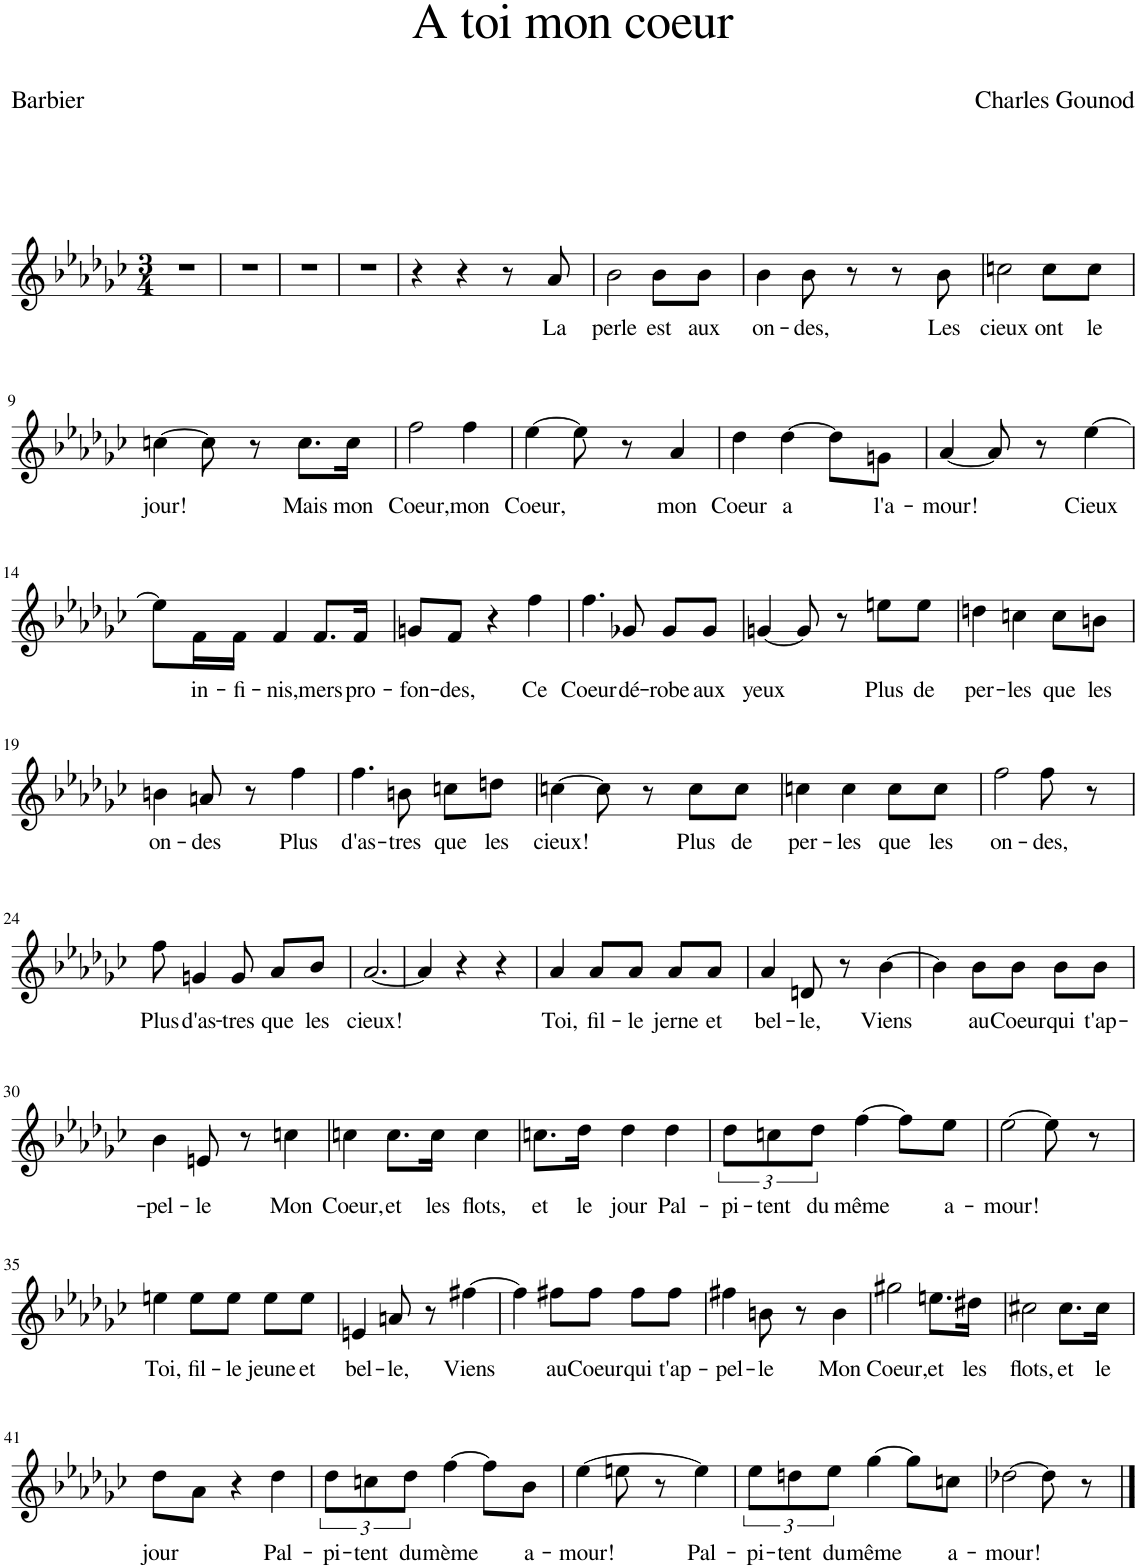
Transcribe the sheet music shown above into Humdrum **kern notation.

**kern	**text
*part1	*part1
*staff1	*staff1
*I"Piano	*
*I'Pno	*
*clefG2	*
*k[b-e-a-d-g-c-]	*
*M3/4	*
=1	=1
2.r	.
=2	=2
2.r	.
=3	=3
2.r	.
=4	=4
2.r	.
=5	=5
4r	.
4r	.
8r	.
!	!LO:LY:b
8a-/	La
=6	=6
!	!LO:LY:b
2b-\	perle
!	!LO:LY:b
8b-\L	est
!	!LO:LY:b
8b-\J	aux
=7	=7
!	!LO:LY:b
4b-\	on-
!	!LO:LY:b
8b-\	-des,
8r	.
8r	.
!	!LO:LY:b
8b-\	Les
=8	=8
!	!LO:LY:b
2ccn\	cieux
!	!LO:LY:b
8cc\L	ont
!	!LO:LY:b
8cc\J	le
!!LO:LB:g=z
=9	=9
!	!LO:LY:b
[4ccn\	jour!
8cc\]	.
8r	.
!	!LO:LY:b
8.cc\L	Mais
!	!LO:LY:b
16cc\Jk	mon
=10	=10
!	!LO:LY:b
2ff\	Coeur,
!	!LO:LY:b
4ff\	mon
=11	=11
!	!LO:LY:b
[4ee-\	Coeur,
8ee-\]	.
8r	.
!	!LO:LY:b
4a-/	mon
=12	=12
!	!LO:LY:b
4dd-\	Coeur
!	!LO:LY:b
[4dd-\	a
8dd-\L]	.
!	!LO:LY:b
8gn\J	l'a-
=13	=13
!	!LO:LY:b
[4a-/	-mour!
8a-/]	.
8r	.
!	!LO:LY:b
[4ee-\	Cieux
!!LO:LB:g=z
=14	=14
8ee-\L]	.
!	!LO:LY:b
16f\L	in-
!	!LO:LY:b
16f\JJ	-fi-
!	!LO:LY:b
4f/	-nis,
!	!LO:LY:b
8.f/L	mers
!	!LO:LY:b
16f/Jk	pro-
=15	=15
!	!LO:LY:b
8gn/L	-fon-
!	!LO:LY:b
8f/J	-des,
4r	.
!	!LO:LY:b
4ff\	Ce
=16	=16
!	!LO:LY:b
4.ff\	Coeur
!	!LO:LY:b
8g-X/	dé-
!	!LO:LY:b
8g-/L	-robe
!	!LO:LY:b
8g-/J	aux
=17	=17
!	!LO:LY:b
[4gn/	yeux
8g/]	.
8r	.
!	!LO:LY:b
8een\L	Plus
!	!LO:LY:b
8ee\J	de
=18	=18
!	!LO:LY:b
4ddn\	per-
!	!LO:LY:b
4ccn\	-les
!	!LO:LY:b
8cc\L	que
!	!LO:LY:b
8bn\J	les
!!LO:LB:g=z
=19	=19
!	!LO:LY:b
4bn\	on-
!	!LO:LY:b
8an/	-des
8r	.
!	!LO:LY:b
4ff\	Plus
=20	=20
!	!LO:LY:b
4.ff\	d'as-
!	!LO:LY:b
8bn\	-tres
!	!LO:LY:b
8ccn\L	que
!	!LO:LY:b
8ddn\J	les
=21	=21
!	!LO:LY:b
[4ccn\	cieux!
8cc\]	.
8r	.
!	!LO:LY:b
8cc\L	Plus
!	!LO:LY:b
8cc\J	de
=22	=22
!	!LO:LY:b
4ccn\	per-
!	!LO:LY:b
4cc\	-les
!	!LO:LY:b
8cc\L	que
!	!LO:LY:b
8cc\J	les
=23	=23
!	!LO:LY:b
2ff\	on-
!	!LO:LY:b
8ff\	-des,
8r	.
!!LO:LB:g=z
=24	=24
!	!LO:LY:b
8ff\	Plus
!	!LO:LY:b
4gn/	d'as-
!	!LO:LY:b
8g/	-tres
!	!LO:LY:b
8a-/L	que
!	!LO:LY:b
8b-/J	les
=25	=25
!	!LO:LY:b
[2.a-/	cieux!
=26	=26
4a-/]	.
4r	.
4r	.
=27	=27
!	!LO:LY:b
4a-/	Toi,
!	!LO:LY:b
8a-/L	fil-
!	!LO:LY:b
8a-/J	-le
!	!LO:LY:b
8a-/L	jerne
!	!LO:LY:b
8a-/J	et
=28	=28
!	!LO:LY:b
4a-/	bel-
!	!LO:LY:b
8dn/	-le,
8r	.
!	!LO:LY:b
[4b-\	Viens
=29	=29
4b-\]	.
!	!LO:LY:b
8b-\L	au
!	!LO:LY:b
8b-\J	Coeur
!	!LO:LY:b
8b-\L	qui
!	!LO:LY:b
8b-\J	t'ap-
!!LO:LB:g=z
=30	=30
!	!LO:LY:b
4b-\	-pel-
!	!LO:LY:b
8en/	-le
8r	.
!	!LO:LY:b
4ccn\	Mon
=31	=31
!	!LO:LY:b
4ccn\	Coeur,
!	!LO:LY:b
8.cc\L	et
!	!LO:LY:b
16cc\Jk	les
!	!LO:LY:b
4cc\	flots,
=32	=32
!	!LO:LY:b
8.ccn\L	et
!	!LO:LY:b
16dd-\Jk	le
!	!LO:LY:b
4dd-\	jour
!	!LO:LY:b
4dd-\	Pal-
=33	=33
!	!LO:LY:b
12dd-\L	pi-
!	!LO:LY:b
12ccn\	-tent
!	!LO:LY:b
12dd-\J	du
!	!LO:LY:b
[4ff\	même
8ff\L]	.
!	!LO:LY:b
8ee-\J	a-
=34	=34
!	!LO:LY:b
[2ee-\	-mour!
8ee-\]	.
8r	.
!!LO:LB:g=z
=35	=35
!	!LO:LY:b
4een\	Toi,
!	!LO:LY:b
8ee\L	fil-
!	!LO:LY:b
8ee\J	-le
!	!LO:LY:b
8ee\L	jeune
!	!LO:LY:b
8ee\J	et
=36	=36
!	!LO:LY:b
4en/	bel-
!	!LO:LY:b
8an/	-le,
8r	.
!	!LO:LY:b
[4ff#X\	Viens
=37	=37
4ff#\]	.
!	!LO:LY:b
8ff#X\L	au
!	!LO:LY:b
8ff#\J	Coeur
!	!LO:LY:b
8ff#\L	qui
!	!LO:LY:b
8ff#\J	t'ap-
=38	=38
!	!LO:LY:b
4ff#X\	-pel-
!	!LO:LY:b
8bn\	-le
8r	.
!	!LO:LY:b
4b\	Mon
=39	=39
!	!LO:LY:b
2gg#X\	Coeur,
!	!LO:LY:b
8.een\L	et
!	!LO:LY:b
16dd#X\Jk	les
=40	=40
!	!LO:LY:b
2cc#X\	flots,
!	!LO:LY:b
8.cc#\L	et
!	!LO:LY:b
16cc#\Jk	le
!!LO:LB:g=z
=41	=41
!	!LO:LY:b
8dd-\L	jour
8a-\J	.
4r	.
!	!LO:LY:b
4dd-\	Pal-
=42	=42
!	!LO:LY:b
12dd-\L	-pi-
!	!LO:LY:b
12ccn\	-tent
!	!LO:LY:b
12dd-\J	du
!	!LO:LY:b
[4ff\	mème
8ff\L]	.
!	!LO:LY:b
8b-\J	a-
=43	=43
!	!LO:LY:b
[4ee-\	-mour!
8een\	.
8r	.
!	!LO:LY:b
4ee-\]	Pal-
=44	=44
!	!LO:LY:b
12ee-\L	-pi-
!	!LO:LY:b
12ddn\	-tent
!	!LO:LY:b
12ee-\J	du
!	!LO:LY:b
[4gg-\	même
8gg-\L]	.
!	!LO:LY:b
8ccn\J	a-
=45	=45
!	!LO:LY:b
[2dd-X\	-mour!
8dd-\]	.
8r	.
==	==
*-	*-
